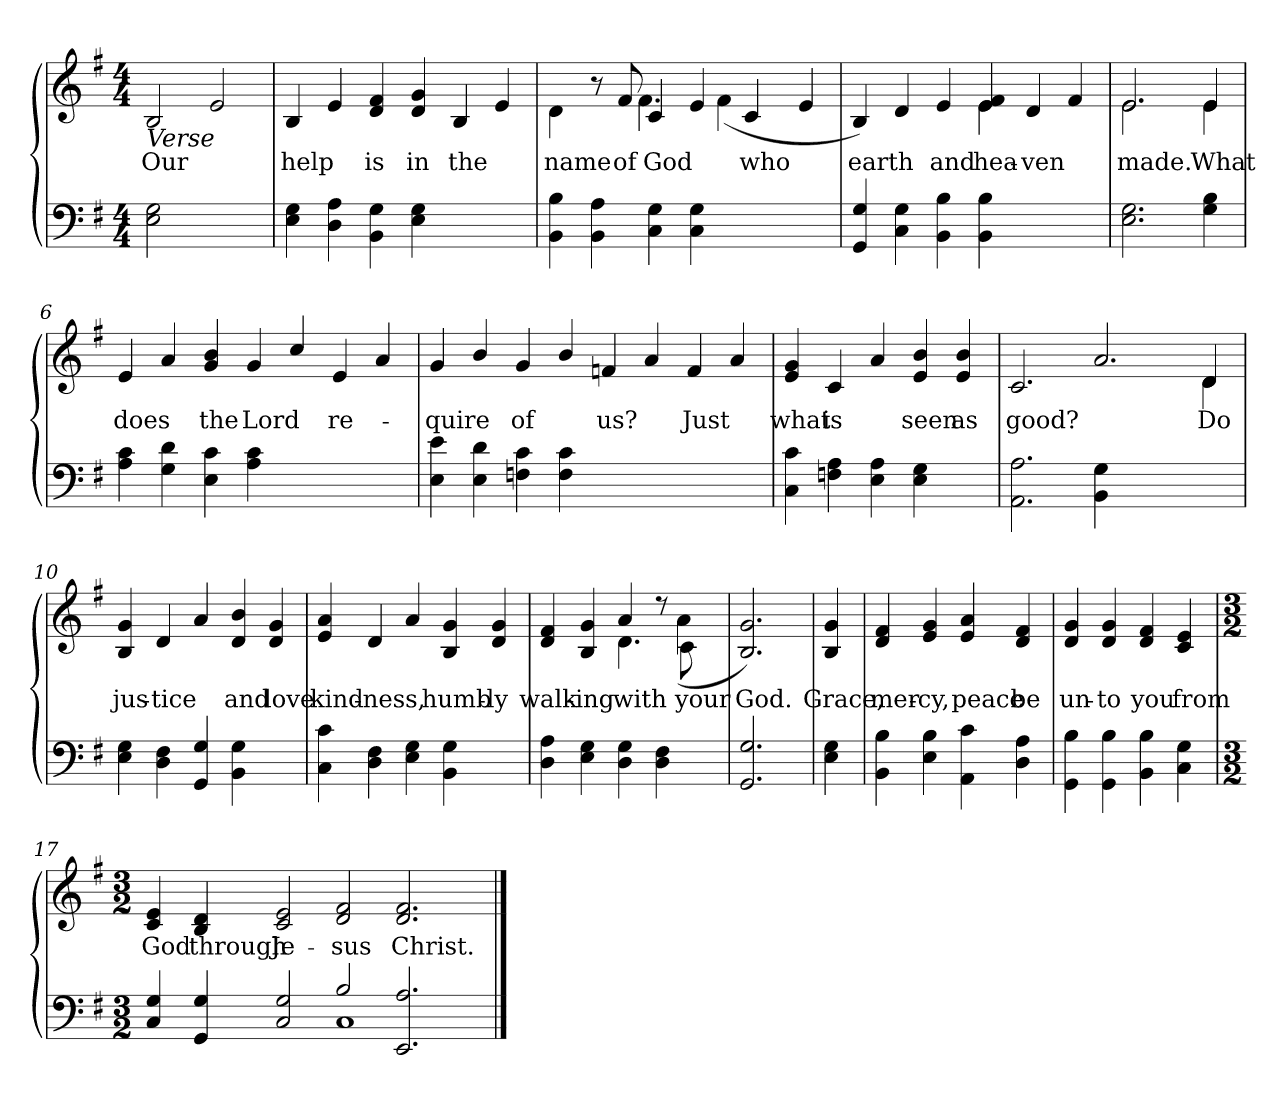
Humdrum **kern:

**kern	**kern	**text
*part2	*part1	*part1
*staff2	*staff1	*staff1
*clefF4	*clefG2	*
*k[f#]	*k[f#]	*
*M4/4	*M4/4	*
=1	=1	=1
!	!LO:TX:b:i:t=Verse	!
!	!	!LO:LY:b
2E\ 2G\	2B/	Our
2ryy	2e/	.
=2	=2	=2
!	!	!LO:LY:b
4E\ 4G\	4B/	help
4D\ 4A\	4e/	.
!	!	!LO:LY:b
4BB\ 4G\	4d/ 4f#/	is
!	!	!LO:LY:b
4E\ 4G\	4d/ 4g/	in
!	!	!LO:LY:b
2ryy	4B/	the
.	4e/	.
=3	=3	=3
!	!	!LO:LY:b
*	*^	*
4BB\ 4B\	4d\	2ryy	name
4BB\ 4A\	8r	.	.
!	!	!	!LO:LY:b
.	8f#/	.	of
!	!	!	!LO:LY:b
4C\ 4G\	4c/	4.f#\	God
4C\ 4G\	4e/	.	.
.	.	(<4f#\	.
!	!	!	!LO:LY:b
2ryy	4c/	.	who
.	.	4.ryy	.
.	4e/	.	.
=4	=4	=4	=4
!	!	!	!LO:LY:b
4GG/ 4G/	4B/)	2.ryy	earth
4C\ 4G\	4d/	.	.
!	!	!	!LO:LY:b
4BB\ 4B\	4e/	.	and
!	!	!	!LO:LY:b
4BB\ 4B\	4e/ 4f#/	4e\	hea-
!	!	!	!LO:LY:b
2ryy	4d/	2ryy	-ven
.	4f#/	.	.
=5	=5	=5	=5
!	!	!	!LO:LY:b
2.E\ 2.G\	2.e/	2.e\	made.
!	!	!	!LO:LY:b
4G\ 4B\	4e/	4e\	What
!!LO:LB:g=z
=6	=6	=6	=6
!	!	!	!LO:LY:b
*	*v	*v	*
4A\ 4c\	4e/	does
4G\ 4d\	4a/	.
!	!	!LO:LY:b
4E\ 4c\	4g/ 4b/	the
!	!	!LO:LY:b
4A\ 4c\	4g/	Lord
2.ryy	4cc/	.
!	!	!LO:LY:b
.	4e/	re-
.	4a/	.
=7	=7	=7
!	!	!LO:LY:b
4E\ 4e\	4g/	-quire
4E\ 4d\	4b/	.
!	!	!LO:LY:b
4Fn\ 4c\	4g/	of
4F\ 4c\	4b/	.
!	!	!LO:LY:b
1ryy	4fn/	us?
.	4a/	.
!	!	!LO:LY:b
.	4f/	Just
.	4a/	.
=8	=8	=8
!	!	!LO:LY:b
4C\ 4c\	4e/ 4g/	what
!	!	!LO:LY:b
4Fn\ 4A\	4c/	is
4E\ 4A\	4a/	.
!	!	!LO:LY:b
4E\ 4G\	4e/ 4b/	seen
!	!	!LO:LY:b
4ryy	4e/ 4b/	as
=9	=9	=9
!	!	!LO:LY:b
*	*^	*
2.AA\ 2.A\	2.c/	1.ryy	good?
4BB\ 4G\	2.a/	.	.
2.ryy	.	.	.
!	!	!	!LO:LY:b
.	4d/	4d\	Do
!!LO:LB:g=z
=10	=10	=10	=10
!	!	!	!LO:LY:b
*	*v	*v	*
4E\ 4G\	4B/ 4g/	jus-
!	!	!LO:LY:b
4D\ 4F#\	4d/	-tice
4GG/ 4G/	4a/	.
!	!	!LO:LY:b
4BB\ 4G\	4d/ 4b/	and
!	!	!LO:LY:b
4ryy	4d/ 4g/	love
=11	=11	=11
!	!	!LO:LY:b
4C\ 4c\	4e/ 4a/	kind-
!	!	!LO:LY:b
4D\ 4F#\	4d/	-ness,
4E\ 4G\	4a/	.
!	!	!LO:LY:b
4BB\ 4G\	4B/ 4g/	humb-
!	!	!LO:LY:b
4ryy	4d/ 4g/	-ly
=12	=12	=12
!	!	!LO:LY:b
*	*^	*
4D\ 4A\	4d/ 4f#/	2ryy	walk-
!	!	!	!LO:LY:b
4E\ 4G\	4B/ 4g/	.	-ing
!	!	!	!LO:LY:b
4D\ 4G\	4a/	4.d\	with
4D\ 4F#\	8r	.	.
!	!	!	!LO:LY:b
.	8c\	(<4a\	your
8ryy	8ryy	.	.
*	*v	*v	*
=13	=13	=13
!	!	!LO:LY:b
2.GG/ 2.G/	2.B/ 2.g/)	God.
=14	=14	=14
!	!	!LO:LY:b
4E\ 4G\	4B/ 4g/	Grace,
!!LO:LB:g=z
=15	=15	=15
!	!	!LO:LY:b
4BB\ 4B\	4d/ 4f#/	mer-
!	!	!LO:LY:b
4E\ 4B\	4e/ 4g/	-cy,
!	!	!LO:LY:b
4AA\ 4c\	4e/ 4a/	peace
!	!	!LO:LY:b
4D\ 4A\	4d/ 4f#/	be
=16	=16	=16
!	!	!LO:LY:b
4GG\ 4B\	4d/ 4g/	un-
!	!	!LO:LY:b
4GG\ 4B\	4d/ 4g/	-to
!	!	!LO:LY:b
4BB\ 4B\	4d/ 4f#/	you
!	!	!LO:LY:b
4C\ 4G\	4c/ 4e/	from
=17	=17	=17
*M3/2	*M3/2	*
*^	*	*
!	!	!	!LO:LY:b
4C/ 4G/	1ryy	4c/ 4e/	God
!	!	!	!LO:LY:b
4GG/ 4G/	.	4B/ 4d/	through
!	!	!	!LO:LY:b
2C/ 2G/	.	2c/ 2e/	Je-
!	!	!	!LO:LY:b
2B/	1C	2d/ 2f#/	-sus
!	!	!	!LO:LY:b
2.EE/ 2.A/	.	2.d/ 2.f#/	Christ.
.	4ryy	.	.
*v	*v	*	*
==	==	==
*-	*-	*-
